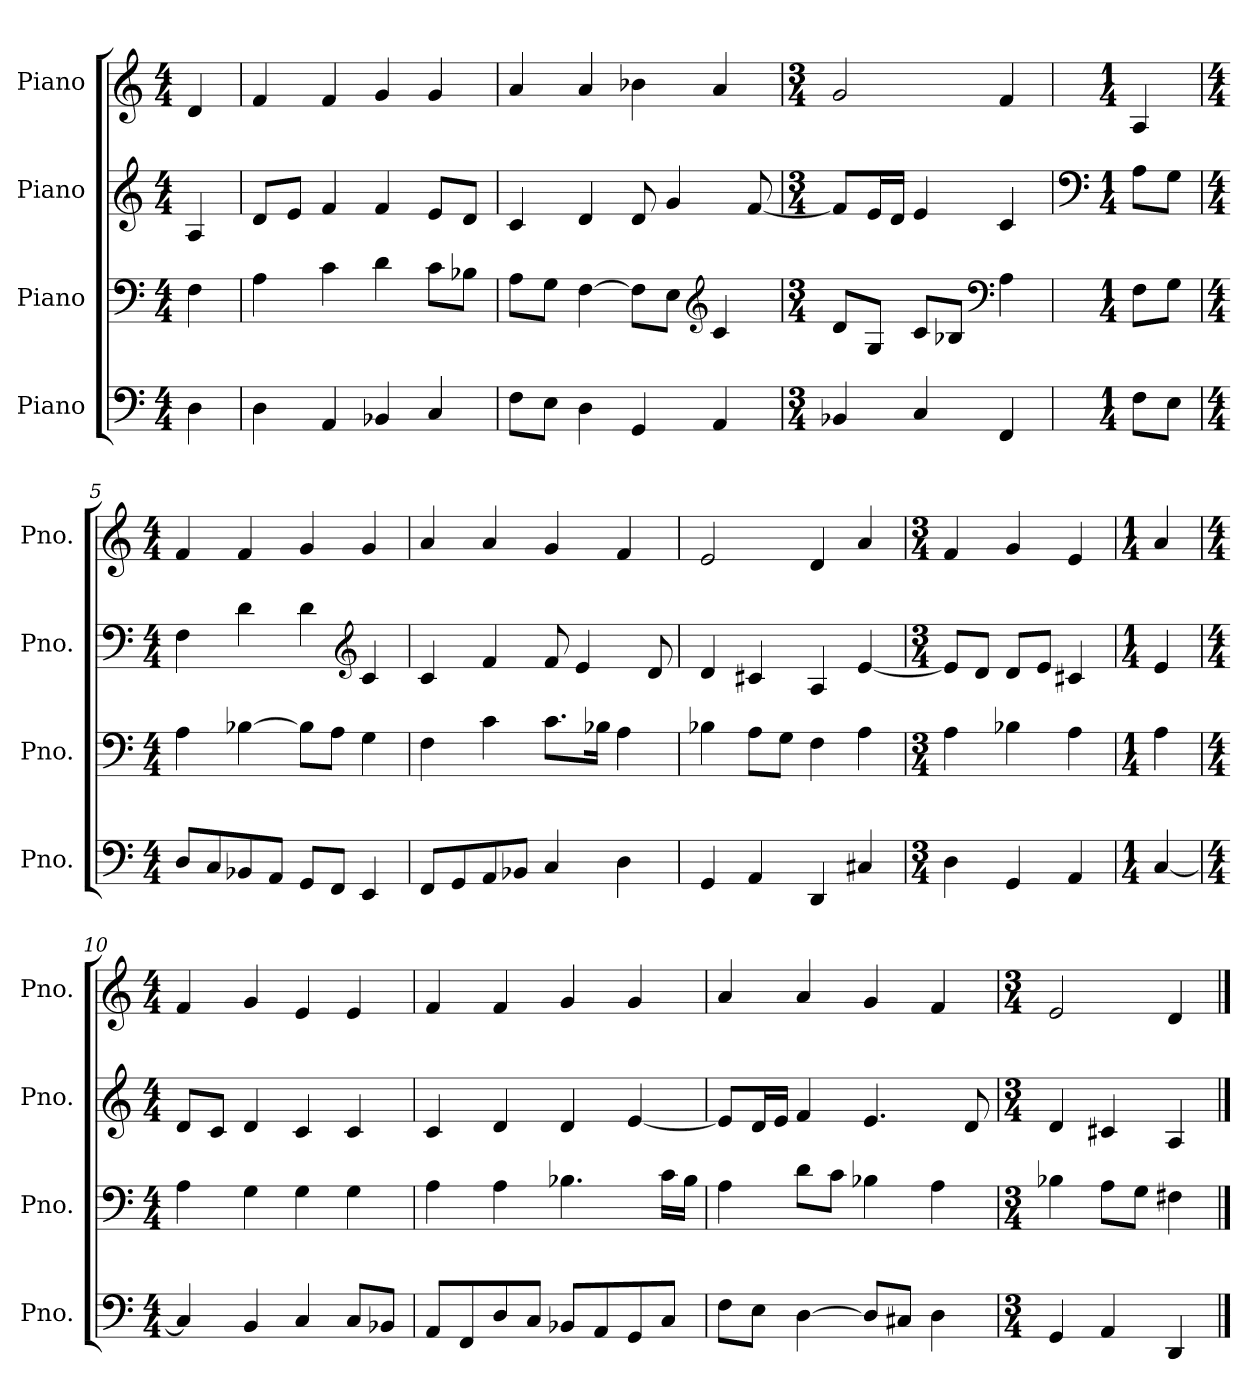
**kern	**kern	**kern	**kern
*part4	*part3	*part2	*part1
*staff4	*staff3	*staff2	*staff1
*I"Piano	*I"Piano	*I"Piano	*I"Piano
*I'Pno.	*I'Pno.	*I'Pno.	*I'Pno.
*clefF4	*clefF4	*clefG2	*clefG2
*k[]	*k[]	*k[]	*k[]
*M4/4	*M4/4	*M4/4	*M4/4
*MM120	*MM120	*MM120	*MM120
=	=	=	=
4D\	4F\	4A/	4d/
=1	=1	=1	=1
4D\	4A\	8d/L	4f/
.	.	8e/J	.
4AA/	4c\	4f/	4f/
4BB-X/	4d\	4f/	4g/
4C/	8c\L	8e/L	4g/
.	8B-X\J	8d/J	.
=2	=2	=2	=2
8F\L	8A\L	4c/	4a/
8E\J	8G\J	.	.
4D\	[4F\	4d/	4a/
4GG/	8F\L]	8d/	4b-X\
.	8E\J	4g/	.
*	*clefG2	*	*
4AA/	4c/	.	4a/
.	.	[8f/	.
=3	=3	=3	=3
*M3/4	*M3/4	*M3/4	*M3/4
4BB-X/	8d/L	8f/L]	2g/
.	8G/J	16e/L	.
.	.	16d/JJ	.
4C/	8c/L	4e/	.
.	8B-X/J	.	.
*	*clefF4	*	*
4FF/	4A\	4c/	4f/
=4	=4	=4	=4
*	*	*clefF4	*
*M1/4	*M1/4	*M1/4	*M1/4
8F\L	8F\L	8A\L	4A/
8E\J	8G\J	8G\J	.
!!LO:LB:g=z
=5	=5	=5	=5
*M4/4	*M4/4	*M4/4	*M4/4
8D/L	4A\	4F\	4f/
8C/	.	.	.
8BB-X/	[4B-X\	4d\	4f/
8AA/J	.	.	.
8GG/L	8B-\L]	4d\	4g/
8FF/J	8A\J	.	.
*	*	*clefG2	*
4EE/	4G\	4c/	4g/
=6	=6	=6	=6
8FF/L	4F\	4c/	4a/
8GG/	.	.	.
8AA/	4c\	4f/	4a/
8BB-X/J	.	.	.
4C/	8.c\L	8f/	4g/
.	.	4e/	.
.	16B-X\Jk	.	.
4D\	4A\	.	4f/
.	.	8d/	.
=7	=7	=7	=7
4GG/	4B-X\	4d/	2e/
4AA/	8A\L	4c#X/	.
.	8G\J	.	.
4DD/	4F\	4A/	4d/
4C#X/	4A\	[4e/	4a/
=8	=8	=8	=8
*M3/4	*M3/4	*M3/4	*M3/4
4D\	4A\	8e/L]	4f/
.	.	8d/J	.
4GG/	4B-X\	8d/L	4g/
.	.	8e/J	.
4AA/	4A\	4c#X/	4e/
=9	=9	=9	=9
*M1/4	*M1/4	*M1/4	*M1/4
[4C/	4A\	4e/	4a/
!!LO:LB:g=z
=10	=10	=10	=10
*M4/4	*M4/4	*M4/4	*M4/4
4C/]	4A\	8d/L	4f/
.	.	8c/J	.
4BB/	4G\	4d/	4g/
4C/	4G\	4c/	4e/
8C/L	4G\	4c/	4e/
8BB-X/J	.	.	.
=11	=11	=11	=11
8AA/L	4A\	4c/	4f/
8FF/	.	.	.
8D/	4A\	4d/	4f/
8C/J	.	.	.
8BB-X/L	4.B-X\	4d/	4g/
8AA/	.	.	.
8GG/	.	[4e/	4g/
8C/J	16c\LL	.	.
.	16B-\JJ	.	.
=12	=12	=12	=12
8F\L	4A\	8e/L]	4a/
8E\J	.	16d/L	.
.	.	16e/JJ	.
[4D\	8d\L	4f/	4a/
.	8c\J	.	.
8D/L]	4B-X\	4.e/	4g/
8C#X/J	.	.	.
4D\	4A\	.	4f/
.	.	8d/	.
=13	=13	=13	=13
*M3/4	*M3/4	*M3/4	*M3/4
4GG/	4B-X\	4d/	2e/
4AA/	8A\L	4c#X/	.
.	8G\J	.	.
4DD/	4F#X\	4A/	4d/
==	==	==	==
*-	*-	*-	*-
